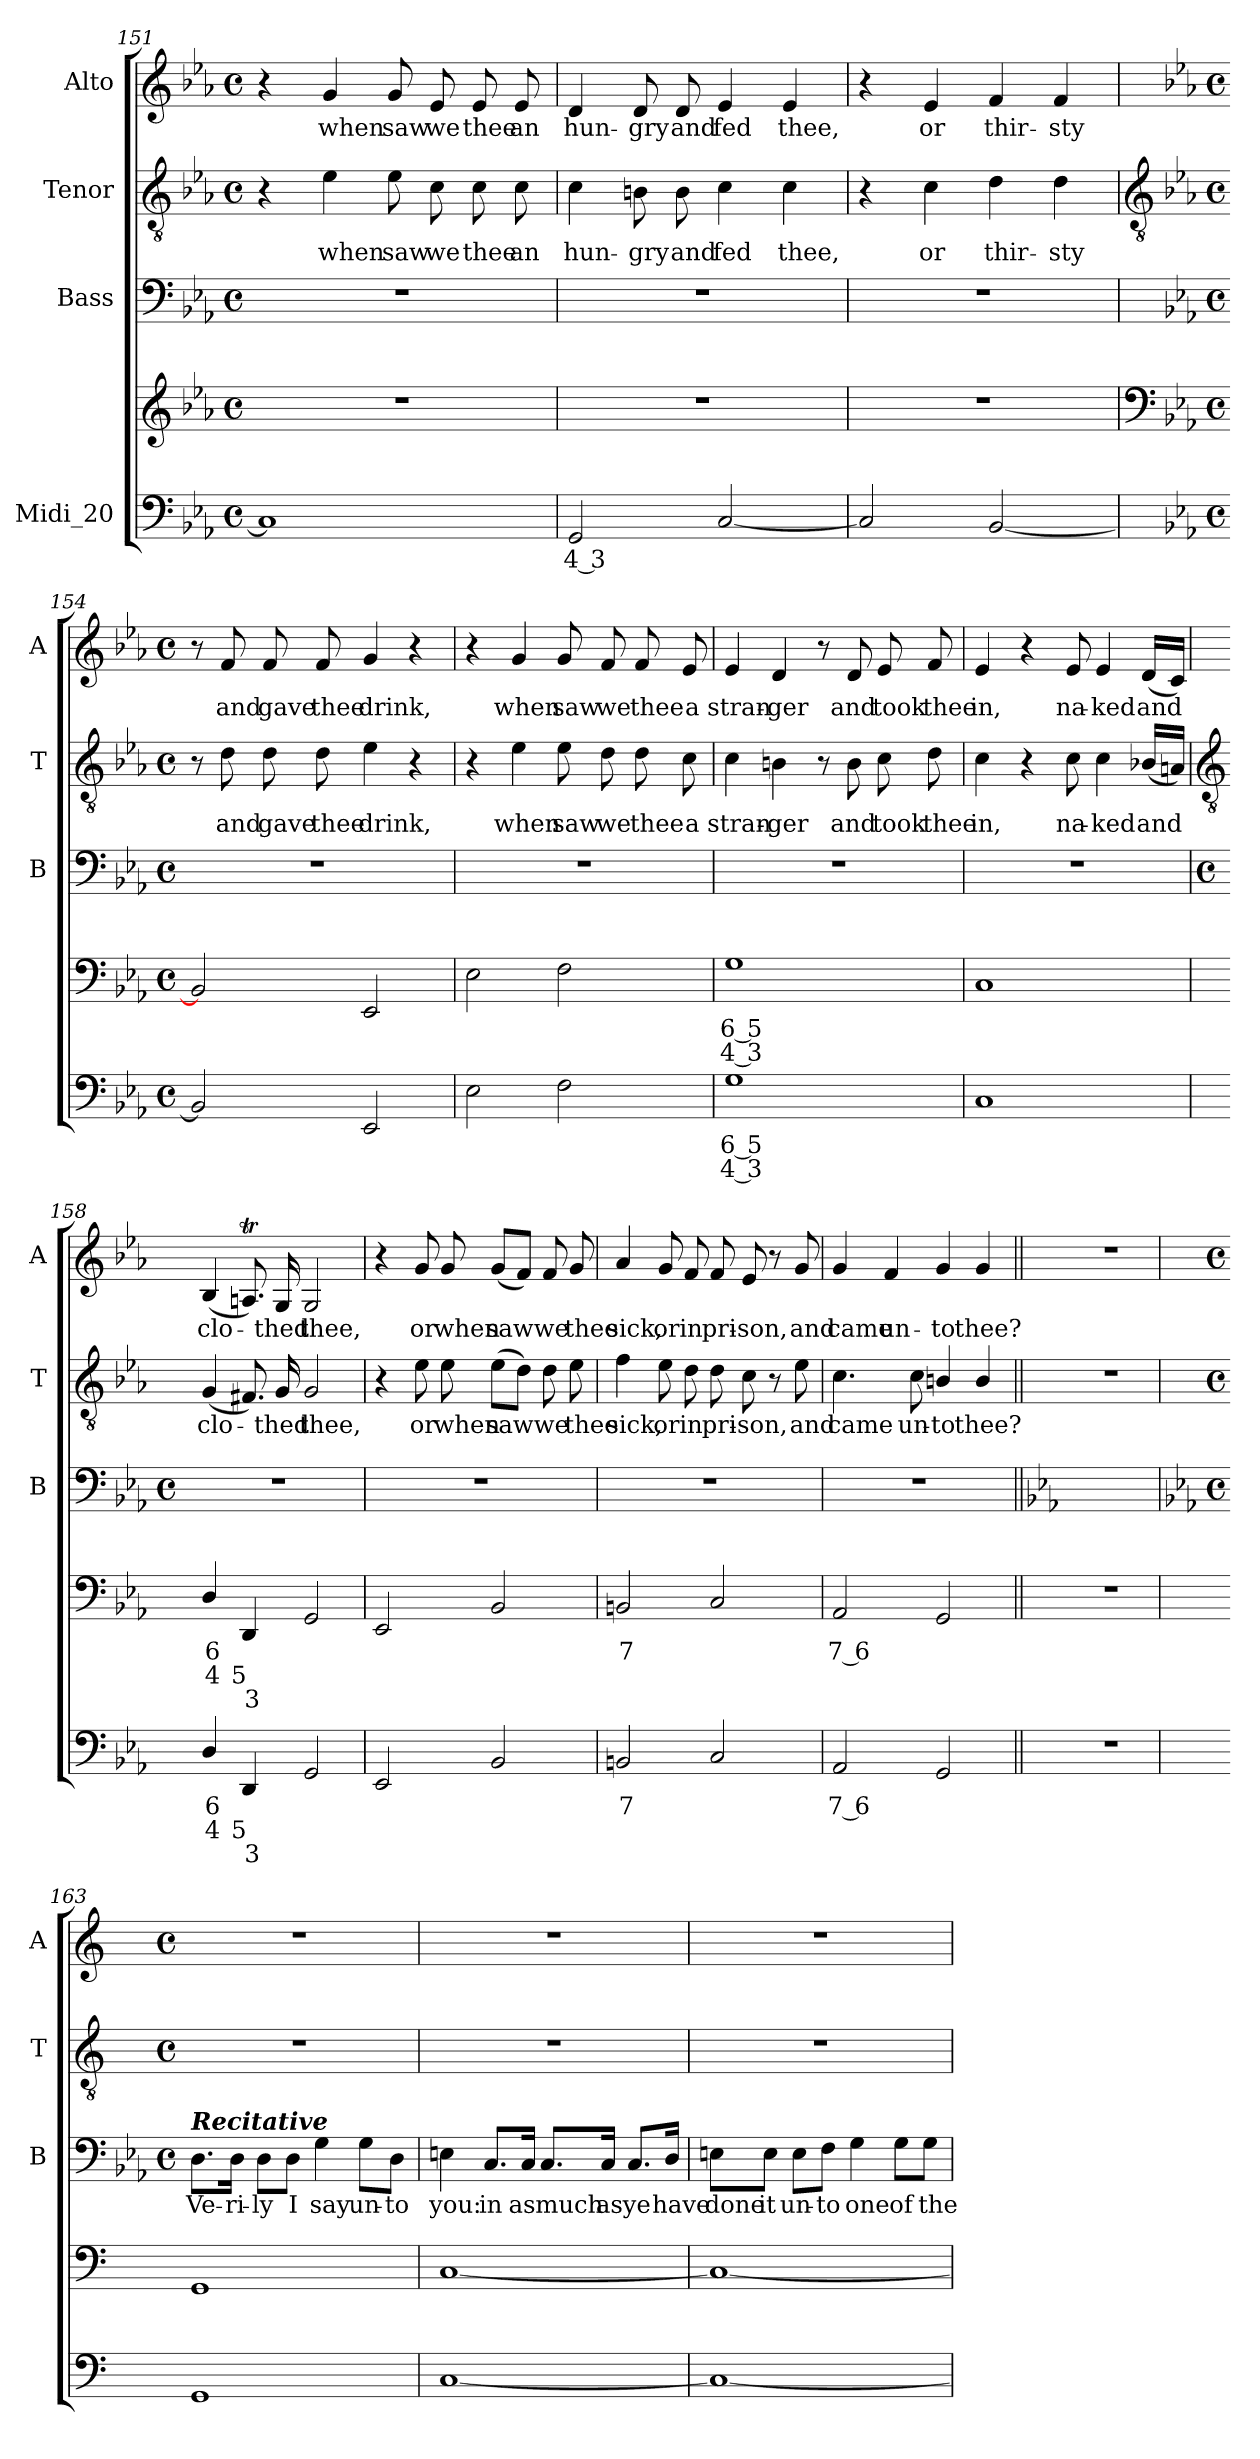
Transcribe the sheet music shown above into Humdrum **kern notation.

**kern	**text	**text	**text	**kern	**text	**text	**text	**kern	**text	**kern	**text	**kern	**text
*part4	*part4	*part4	*part4	*part4	*part4	*part4	*part4	*part3	*part3	*part2	*part2	*part1	*part1
*staff5	*staff5	*staff5	*staff5	*staff4	*staff4	*staff4	*staff4	*staff3	*staff3	*staff2	*staff2	*staff1	*staff1
*I"Midi_20	*	*	*	*	*	*	*	*I"Bass	*	*I"Tenor	*	*I"Alto	*
*	*	*	*	*	*	*	*	*I'B	*	*I'T	*	*I'A	*
*clefF4	*	*	*	*clefG2	*	*	*	*clefF4	*	*clefGv2	*	*clefG2	*
*k[b-e-a-]	*	*	*	*k[b-e-a-]	*	*	*	*k[b-e-a-]	*	*k[b-e-a-]	*	*k[b-e-a-]	*
*E-:	*	*	*	*E-:	*	*	*	*E-:	*	*E-:	*	*E-:	*
*M4/4	*	*	*	*M4/4	*	*	*	*M4/4	*	*M4/4	*	*M4/4	*
*met(c)	*	*	*	*met(c)	*	*	*	*met(c)	*	*met(c)	*	*met(c)	*
=151	=151	=151	=151	=151	=151	=151	=151	=151	=151	=151	=151	=151	=151
1C]	.	.	.	1r	.	.	.	1r	.	4r	.	4r	.
!	!	!	!	!	!	!	!	!	!	!	!LO:LY:b	!	!LO:LY:b
.	.	.	.	.	.	.	.	.	.	4e-	when	4g	when
!	!	!	!	!	!	!	!	!	!	!	!LO:LY:b	!	!LO:LY:b
.	.	.	.	.	.	.	.	.	.	8e-	saw	8g	saw
!	!	!	!	!	!	!	!	!	!	!	!LO:LY:b	!	!LO:LY:b
.	.	.	.	.	.	.	.	.	.	8c	we	8e-	we
!	!	!	!	!	!	!	!	!	!	!	!LO:LY:b	!	!LO:LY:b
.	.	.	.	.	.	.	.	.	.	8c	thee	8e-	thee
!	!	!	!	!	!	!	!	!	!	!	!LO:LY:b	!	!LO:LY:b
.	.	.	.	.	.	.	.	.	.	8c	an	8e-	an
=152	=152	=152	=152	=152	=152	=152	=152	=152	=152	=152	=152	=152	=152
!	!LO:LY:b	!	!	!	!	!	!	!	!	!	!LO:LY:b	!	!LO:LY:b
2GG	4 3	.	.	1r	.	.	.	1r	.	4c	hun-	4d	hun-
!	!	!	!	!	!	!	!	!	!	!	!LO:LY:b	!	!LO:LY:b
.	.	.	.	.	.	.	.	.	.	8Bn	-gry	8d	-gry
!	!	!	!	!	!	!	!	!	!	!	!LO:LY:b	!	!LO:LY:b
.	.	.	.	.	.	.	.	.	.	8B	and	8d	and
!	!	!	!	!	!	!	!	!	!	!	!LO:LY:b	!	!LO:LY:b
[2C	.	.	.	.	.	.	.	.	.	4c	fed	4e-	fed
!	!	!	!	!	!	!	!	!	!	!	!LO:LY:b	!	!LO:LY:b
.	.	.	.	.	.	.	.	.	.	4c	thee,	4e-	thee,
=153	=153	=153	=153	=153	=153	=153	=153	=153	=153	=153	=153	=153	=153
2C]	.	.	.	1r	.	.	.	1r	.	4r	.	4r	.
!	!	!	!	!	!	!	!	!	!	!	!LO:LY:b	!	!LO:LY:b
.	.	.	.	.	.	.	.	.	.	4c	or	4e-	or
!	!	!	!	!	!	!	!	!	!	!	!LO:LY:b	!	!LO:LY:b
[2BB-	.	.	.	.	.	.	.	.	.	4d	thir-	4f	thir-
!	!	!	!	!	!	!	!	!	!	!	!LO:LY:b	!	!LO:LY:b
.	.	.	.	.	.	.	.	.	.	4d	-sty	4f	-sty
!!LO:LB:g=z
=154	=154	=154	=154	=154	=154	=154	=154	=154	=154	=154	=154	=154	=154
*	*	*	*	*clefF4	*	*	*	*	*	*clefGv2	*	*	*
*k[b-e-a-]	*	*	*	*k[b-e-a-]	*	*	*	*	*	*	*	*	*
*E-:	*	*	*	*E-:	*	*	*	*	*	*	*	*	*
*M4/4	*	*	*	*M4/4	*	*	*	*M4/4	*	*M4/4	*	*M4/4	*
*met(c)	*	*	*	*met(c)	*	*	*	*met(c)	*	*met(c)	*	*met(c)	*
2BB-]	.	.	.	2BB-]	.	.	.	1r	.	8r	.	8r	.
!	!	!	!	!	!	!	!	!	!	!	!LO:LY:b	!	!LO:LY:b
.	.	.	.	.	.	.	.	.	.	8d	and	8f	and
!	!	!	!	!	!	!	!	!	!	!	!LO:LY:b	!	!LO:LY:b
.	.	.	.	.	.	.	.	.	.	8d	gave	8f	gave
!	!	!	!	!	!	!	!	!	!	!	!LO:LY:b	!	!LO:LY:b
.	.	.	.	.	.	.	.	.	.	8d	thee	8f	thee
!	!	!	!	!	!	!	!	!	!	!	!LO:LY:b	!	!LO:LY:b
2EE-	.	.	.	2EE-	.	.	.	.	.	4e-	drink,	4g	drink,
.	.	.	.	.	.	.	.	.	.	4r	.	4r	.
=155	=155	=155	=155	=155	=155	=155	=155	=155	=155	=155	=155	=155	=155
2E-	.	.	.	2E-	.	.	.	1r	.	4r	.	4r	.
!	!	!	!	!	!	!	!	!	!	!	!LO:LY:b	!	!LO:LY:b
.	.	.	.	.	.	.	.	.	.	4e-	when	4g	when
!	!	!	!	!	!	!	!	!	!	!	!LO:LY:b	!	!LO:LY:b
2F	.	.	.	2F	.	.	.	.	.	8e-	saw	8g	saw
!	!	!	!	!	!	!	!	!	!	!	!LO:LY:b	!	!LO:LY:b
.	.	.	.	.	.	.	.	.	.	8d	we	8f	we
!	!	!	!	!	!	!	!	!	!	!	!LO:LY:b	!	!LO:LY:b
.	.	.	.	.	.	.	.	.	.	8d	thee	8f	thee
!	!	!	!	!	!	!	!	!	!	!	!LO:LY:b	!	!LO:LY:b
.	.	.	.	.	.	.	.	.	.	8c	a	8e-	a
=156	=156	=156	=156	=156	=156	=156	=156	=156	=156	=156	=156	=156	=156
!	!LO:LY:b	!LO:LY:b	!	!	!LO:LY:b	!LO:LY:b	!	!	!	!	!LO:LY:b	!	!LO:LY:b
1G	6 5	4 3	.	1G	6 5	4 3	.	1r	.	4c	stran-	4e-	stran-
!	!	!	!	!	!	!	!	!	!	!	!LO:LY:b	!	!LO:LY:b
.	.	.	.	.	.	.	.	.	.	4Bn	-ger	4d	-ger
.	.	.	.	.	.	.	.	.	.	8r	.	8r	.
!	!	!	!	!	!	!	!	!	!	!	!LO:LY:b	!	!LO:LY:b
.	.	.	.	.	.	.	.	.	.	8B	and	8d	and
!	!	!	!	!	!	!	!	!	!	!	!LO:LY:b	!	!LO:LY:b
.	.	.	.	.	.	.	.	.	.	8c	took	8e-	took
!	!	!	!	!	!	!	!	!	!	!	!LO:LY:b	!	!LO:LY:b
.	.	.	.	.	.	.	.	.	.	8d	thee	8f	thee
=157	=157	=157	=157	=157	=157	=157	=157	=157	=157	=157	=157	=157	=157
!	!	!	!	!	!	!	!	!	!	!	!LO:LY:b	!	!LO:LY:b
1C	.	.	.	1C	.	.	.	1r	.	4c	in,	4e-	in,
.	.	.	.	.	.	.	.	.	.	4r	.	4r	.
!	!	!	!	!	!	!	!	!	!	!	!LO:LY:b	!	!LO:LY:b
.	.	.	.	.	.	.	.	.	.	8c	na-	8e-	na-
!	!	!	!	!	!	!	!	!	!	!	!LO:LY:b	!	!LO:LY:b
.	.	.	.	.	.	.	.	.	.	4c	-ked	4e-	-ked
!	!	!	!	!	!	!	!	!	!	!	!LO:LY:b	!	!LO:LY:b
.	.	.	.	.	.	.	.	.	.	(<16B-XLL	and	(<16dLL	and
.	.	.	.	.	.	.	.	.	.	16AnJJ)	.	16cJJ)	.
!!LO:LB:g=z
=158	=158	=158	=158	=158	=158	=158	=158	=158	=158	=158	=158	=158	=158
*	*	*	*	*	*	*	*	*	*	*clefGv2	*	*	*
*	*	*	*	*	*	*	*	*M4/4	*	*	*	*	*
*	*	*	*	*	*	*	*	*met(c)	*	*	*	*	*
!	!LO:LY:b	!LO:LY:b	!	!	!LO:LY:b	!LO:LY:b	!	!	!	!	!LO:LY:b	!	!LO:LY:b
4D/	6	4	.	4D/	6	4	.	1r	.	(<4G	clo-	(<4B-	clo-
!	!	!LO:LY:b	!LO:LY:b	!	!	!LO:LY:b	!LO:LY:b	!	!	!	!	!	!
4DD	.	5	3	4DD	.	5	3	.	.	8.F#X)	.	8.Ant)	.
!	!	!	!	!	!	!	!	!	!	!	!LO:LY:b	!	!LO:LY:b
.	.	.	.	.	.	.	.	.	.	16G	thed	16G	thed
!	!	!	!	!	!	!	!	!	!	!	!LO:LY:b	!	!LO:LY:b
2GG	.	.	.	2GG	.	.	.	.	.	2G	thee,	2G	thee,
=159	=159	=159	=159	=159	=159	=159	=159	=159	=159	=159	=159	=159	=159
2EE-	.	.	.	2EE-	.	.	.	1r	.	4r	.	4r	.
!	!	!	!	!	!	!	!	!	!	!	!LO:LY:b	!	!LO:LY:b
.	.	.	.	.	.	.	.	.	.	8e-	or	8g	or
!	!	!	!	!	!	!	!	!	!	!	!LO:LY:b	!	!LO:LY:b
.	.	.	.	.	.	.	.	.	.	8e-	when	8g	when
!	!	!	!	!	!	!	!	!	!	!	!LO:LY:b	!	!LO:LY:b
2BB-	.	.	.	2BB-	.	.	.	.	.	(>8e-L	saw	(<8gL	saw
.	.	.	.	.	.	.	.	.	.	8dJ)	.	8fJ)	.
!	!	!	!	!	!	!	!	!	!	!	!LO:LY:b	!	!LO:LY:b
.	.	.	.	.	.	.	.	.	.	8d	we	8f	we
!	!	!	!	!	!	!	!	!	!	!	!LO:LY:b	!	!LO:LY:b
.	.	.	.	.	.	.	.	.	.	8e-	thee	8g	thee
=160	=160	=160	=160	=160	=160	=160	=160	=160	=160	=160	=160	=160	=160
!	!LO:LY:b	!	!	!	!LO:LY:b	!	!	!	!	!	!LO:LY:b	!	!LO:LY:b
2BBn	7	.	.	2BBn	7	.	.	1r	.	4f	sick,	4a-	sick,
!	!	!	!	!	!	!	!	!	!	!	!LO:LY:b	!	!LO:LY:b
.	.	.	.	.	.	.	.	.	.	8e-	or	8g	or
!	!	!	!	!	!	!	!	!	!	!	!LO:LY:b	!	!LO:LY:b
.	.	.	.	.	.	.	.	.	.	8d	in	8f	in
!	!	!	!	!	!	!	!	!	!	!	!LO:LY:b	!	!LO:LY:b
2C	.	.	.	2C	.	.	.	.	.	8d	pri-	8f	pri-
!	!	!	!	!	!	!	!	!	!	!	!LO:LY:b	!	!LO:LY:b
.	.	.	.	.	.	.	.	.	.	8c	-son,	8e-	-son,
.	.	.	.	.	.	.	.	.	.	8r	.	8r	.
!	!	!	!	!	!	!	!	!	!	!	!LO:LY:b	!	!LO:LY:b
.	.	.	.	.	.	.	.	.	.	8e-	and	8g	and
=161	=161	=161	=161	=161	=161	=161	=161	=161	=161	=161	=161	=161	=161
!	!LO:LY:b	!	!	!	!LO:LY:b	!	!	!	!	!	!LO:LY:b	!	!LO:LY:b
2AA-	7 6	.	.	2AA-	7 6	.	.	1r	.	4.c	came	4g	came
!	!	!	!	!	!	!	!	!	!	!	!	!	!LO:LY:b
.	.	.	.	.	.	.	.	.	.	.	.	4f	un-
!	!	!	!	!	!	!	!	!	!	!	!LO:LY:b	!	!
.	.	.	.	.	.	.	.	.	.	8c	un-	.	.
!	!	!	!	!	!	!	!	!	!	!	!LO:LY:b	!	!LO:LY:b
2GG	.	.	.	2GG	.	.	.	.	.	4Bn/	-to	4g	-to
!	!	!	!	!	!	!	!	!	!	!	!LO:LY:b	!	!LO:LY:b
.	.	.	.	.	.	.	.	.	.	4B/	thee?	4g	thee?
=162||	=162||	=162||	=162||	=162||	=162||	=162||	=162||	=162||	=162||	=162||	=162||	=162||	=162||
*k[]	*	*	*	*k[]	*	*	*	*	*	*k[]	*	*k[]	*
*C:	*	*	*	*C:	*	*	*	*	*	*C:	*	*C:	*
1r	.	.	.	1r	.	.	.	1ryy	.	1r	.	1r	.
!!LO:LB:g=z
=163	=163	=163	=163	=163	=163	=163	=163	=163	=163	=163	=163	=163	=163
*	*	*	*	*	*	*	*	*k[b-e-a-]	*	*	*	*	*
*	*	*	*	*	*	*	*	*E-:	*	*	*	*	*
*	*	*	*	*	*	*	*	*M4/4	*	*M4/4	*	*M4/4	*
*	*	*	*	*	*	*	*	*met(c)	*	*met(c)	*	*met(c)	*
!	!	!	!	!	!	!	!	!LO:TX:a:Bi:t=Recitative	!	!	!	!	!
!	!	!	!	!	!	!	!	!	!LO:LY:b	!	!	!	!
1GG	.	.	.	1GG	.	.	.	8.D\L	Ve-	1r	.	1r	.
!	!	!	!	!	!	!	!	!	!LO:LY:b	!	!	!	!
.	.	.	.	.	.	.	.	16D\Jk	-ri-	.	.	.	.
!	!	!	!	!	!	!	!	!	!LO:LY:b	!	!	!	!
.	.	.	.	.	.	.	.	8D\L	-ly	.	.	.	.
!	!	!	!	!	!	!	!	!	!LO:LY:b	!	!	!	!
.	.	.	.	.	.	.	.	8D\J	I	.	.	.	.
!	!	!	!	!	!	!	!	!	!LO:LY:b	!	!	!	!
.	.	.	.	.	.	.	.	4G	say	.	.	.	.
!	!	!	!	!	!	!	!	!	!LO:LY:b	!	!	!	!
.	.	.	.	.	.	.	.	8G\L	un-	.	.	.	.
!	!	!	!	!	!	!	!	!	!LO:LY:b	!	!	!	!
.	.	.	.	.	.	.	.	8D\J	-to	.	.	.	.
=164	=164	=164	=164	=164	=164	=164	=164	=164	=164	=164	=164	=164	=164
!	!	!	!	!	!	!	!	!	!LO:LY:b	!	!	!	!
[1C	.	.	.	[1C	.	.	.	4En	you:	1r	.	1r	.
!	!	!	!	!	!	!	!	!	!LO:LY:b	!	!	!	!
.	.	.	.	.	.	.	.	8.C/L	in	.	.	.	.
!	!	!	!	!	!	!	!	!	!LO:LY:b	!	!	!	!
.	.	.	.	.	.	.	.	16C/Jk	as	.	.	.	.
!	!	!	!	!	!	!	!	!	!LO:LY:b	!	!	!	!
.	.	.	.	.	.	.	.	8.C/L	much	.	.	.	.
!	!	!	!	!	!	!	!	!	!LO:LY:b	!	!	!	!
.	.	.	.	.	.	.	.	16C/Jk	as	.	.	.	.
!	!	!	!	!	!	!	!	!	!LO:LY:b	!	!	!	!
.	.	.	.	.	.	.	.	8.C/L	ye	.	.	.	.
!	!	!	!	!	!	!	!	!	!LO:LY:b	!	!	!	!
.	.	.	.	.	.	.	.	16D/Jk	have	.	.	.	.
=165	=165	=165	=165	=165	=165	=165	=165	=165	=165	=165	=165	=165	=165
!	!	!	!	!	!	!	!	!	!LO:LY:b	!	!	!	!
1C_	.	.	.	1C_	.	.	.	8En\L	done	1r	.	1r	.
!	!	!	!	!	!	!	!	!	!LO:LY:b	!	!	!	!
.	.	.	.	.	.	.	.	8E\J	it	.	.	.	.
!	!	!	!	!	!	!	!	!	!LO:LY:b	!	!	!	!
.	.	.	.	.	.	.	.	8E\L	un-	.	.	.	.
!	!	!	!	!	!	!	!	!	!LO:LY:b	!	!	!	!
.	.	.	.	.	.	.	.	8F\J	-to	.	.	.	.
!	!	!	!	!	!	!	!	!	!LO:LY:b	!	!	!	!
.	.	.	.	.	.	.	.	4G	one	.	.	.	.
!	!	!	!	!	!	!	!	!	!LO:LY:b	!	!	!	!
.	.	.	.	.	.	.	.	8G\L	of	.	.	.	.
!	!	!	!	!	!	!	!	!	!LO:LY:b	!	!	!	!
.	.	.	.	.	.	.	.	8G\J	the	.	.	.	.
=	=	=	=	=	=	=	=	=	=	=	=	=	=
*-	*-	*-	*-	*-	*-	*-	*-	*-	*-	*-	*-	*-	*-
